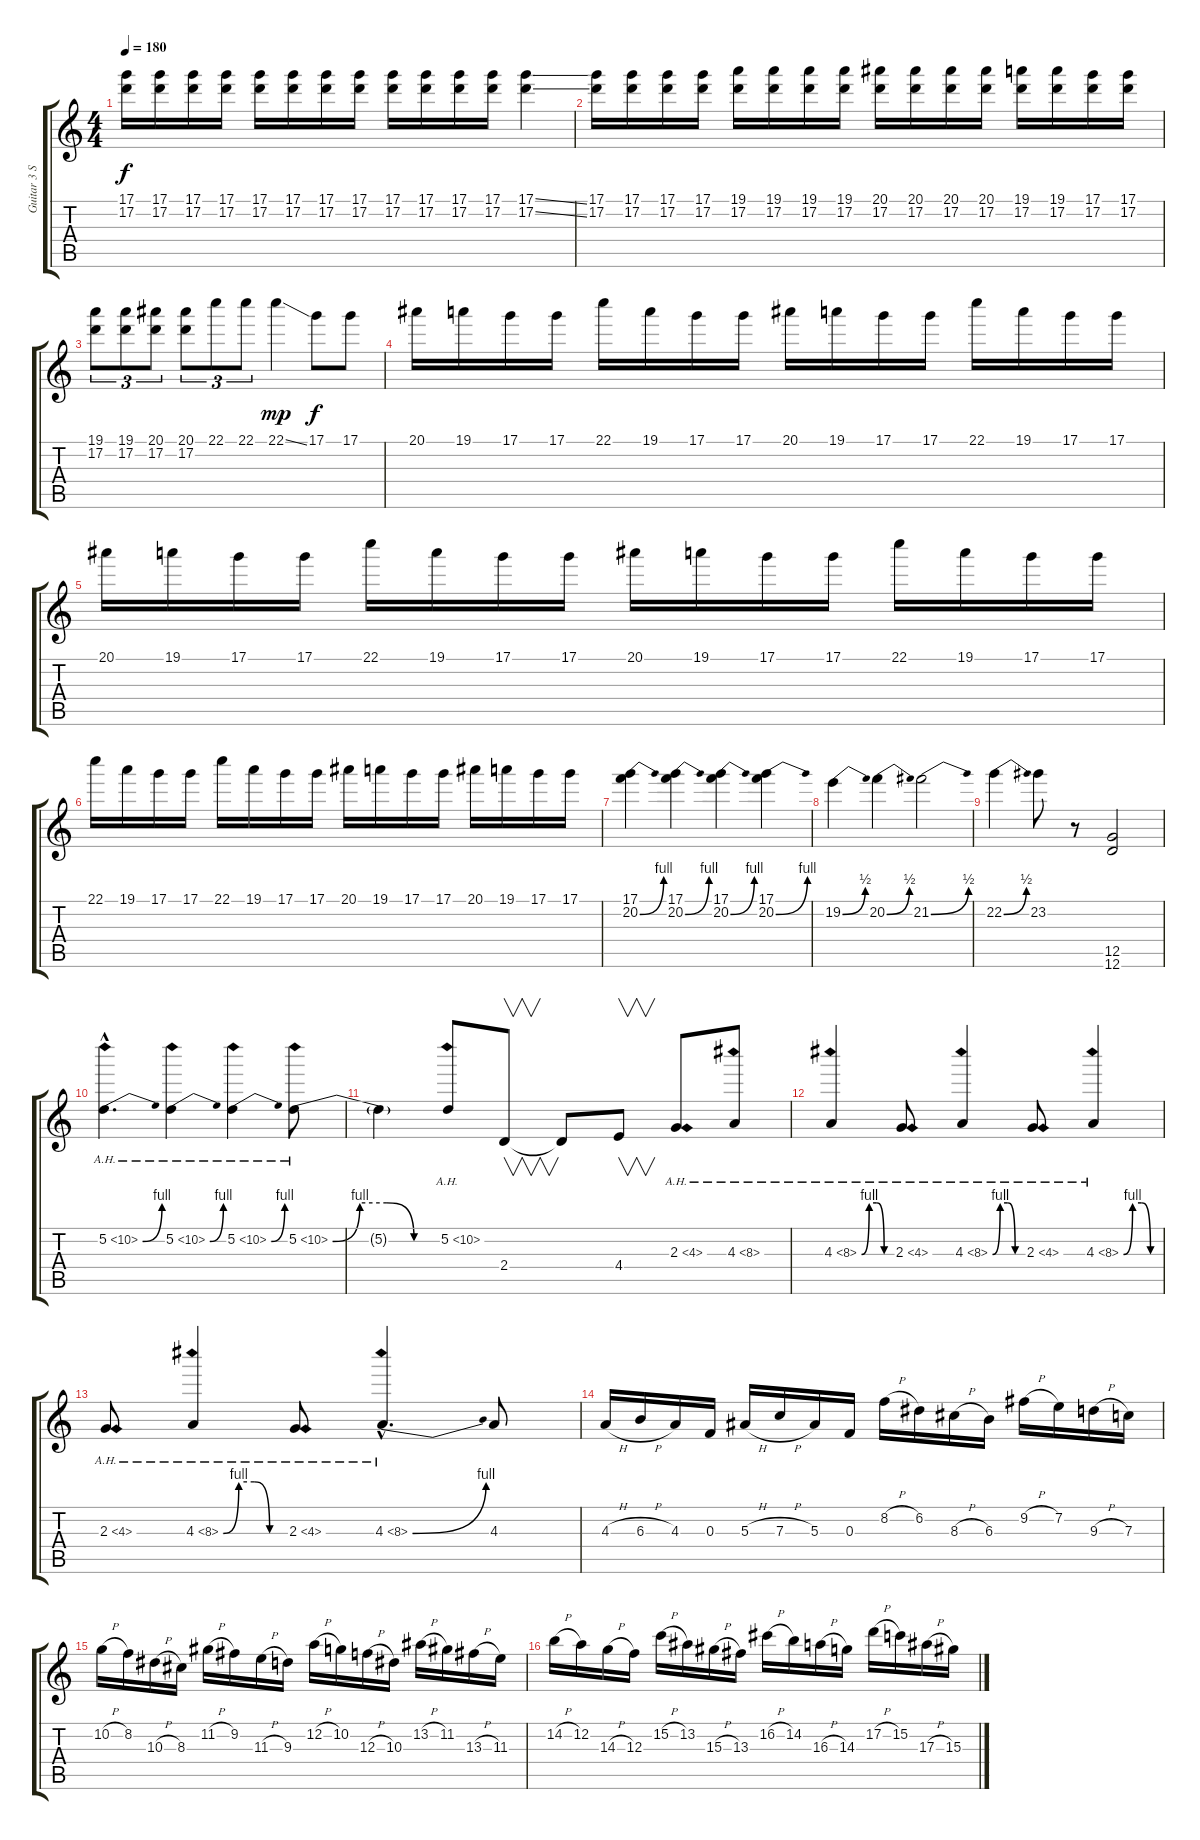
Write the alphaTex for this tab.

\track ("Guitar 3 Solo" "Guitar 3 S") {instrument distortionguitar}
\staff {score tabs}
\tuning (D4 A3 F3 C3 G2 D2) {hide}
\ts (4 4)
\tempo 180
\clef g2
\ks c
(17.1 17.2).16{dy f} (17.1 17.2).16 (17.1 17.2).16 (17.1 17.2).16 (17.1 17.2).16 (17.1 17.2).16 (17.1 17.2).16 (17.1 17.2).16 (17.1 17.2).16 (17.1 17.2).16 (17.1 17.2).16 (17.1 17.2).16 (17.1{ss} 17.2{ss}).4 |
(17.1 17.2).16 (17.1 17.2).16 (17.1 17.2).16 (17.1 17.2).16 (19.1 17.2).16 (19.1 17.2).16 (19.1 17.2).16 (19.1 17.2).16 (20.1 17.2).16 (20.1 17.2).16 (20.1 17.2).16 (20.1 17.2).16 (19.1 17.2).16 (19.1 17.2).16 (17.1 17.2).16 (17.1 17.2).16 |
(19.1 17.2).8{tu (3 2)} (19.1 17.2).8{tu (3 2)} (20.1 17.2).8{tu (3 2)} (20.1 17.2).8{tu (3 2)} 22.1.8{tu (3 2)} 22.1.8{tu (3 2)} 22.1{ss}.4{dy mp} 17.1.8{dy f} 17.1.8 |
20.1.16 19.1.16 17.1.16 17.1.16 22.1.16 19.1.16 17.1.16 17.1.16 20.1.16 19.1.16 17.1.16 17.1.16 22.1.16 19.1.16 17.1.16 17.1.16 |
20.1.16 19.1.16 17.1.16 17.1.16 22.1.16 19.1.16 17.1.16 17.1.16 20.1.16 19.1.16 17.1.16 17.1.16 22.1.16 19.1.16 17.1.16 17.1.16 |
22.1.16 19.1.16 17.1.16 17.1.16 22.1.16 19.1.16 17.1.16 17.1.16 20.1.16 19.1.16 17.1.16 17.1.16 20.1.16 19.1.16 17.1.16 17.1.16 |
(17.1 20.2{be (bend 0 0 60 4)}).4 (17.1 20.2{be (bend 0 0 60 4)}).4 (17.1 20.2{be (bend 0 0 60 4)}).4 (17.1 20.2{be (bend 0 0 60 4)}).4 |
19.2{be (bend 0 0 60 2)}.4 20.2{be (bend 0 0 60 2)}.4 21.2{be (bend 0 0 60 2)}.2 |
22.2{be (bend 0 0 60 2)}.4 23.2.8 r.8 (12.5 12.6).2 |
5.2{be (bend 0 0 60 4) ah 5 hac}.4{d} 5.2{be (bend 0 0 60 4) ah 5}.4 5.2{be (bend 0 0 60 4) ah 5}.4 5.2{be (custom 0 0 15 4 30 4 45 0 60 0) ah 5}.8 |
5.2{t}.4 5.2{ah 5}.8 2.4.8{v} 2.4{t}.8 4.4.8{v} 2.3{ah 2}.8 4.3{ah 4}.8 |
4.3{be (custom 0 0 15 4 30 4 45 0 60 0) ah 4}.4 2.3{ah 2}.8 4.3{be (custom 0 0 15 4 30 4 45 0 60 0) ah 4}.4 2.3{ah 2}.8 4.3{be (custom 0 0 15 4 30 4 45 0 60 0) ah 4}.4 |
2.3{ah 2}.8 4.3{be (custom 0 0 15 4 30 4 45 0 60 0) ah 4}.4 2.3{ah 2}.8 4.3{be (bend 0 0 60 4) ah 4 hac}.4{d} 4.3.8 |
4.3{h}.16 6.3{h}.16 4.3.16 0.3.16 5.3{h}.16 7.3{h}.16 5.3.16 0.3.16 8.2{h}.16 6.2.16 8.3{h}.16 6.3.16 9.2{h}.16 7.2.16 9.3{h}.16 7.3.16 |
10.2{h}.16 8.2.16 10.3{h}.16 8.3.16 11.2{h}.16 9.2.16 11.3{h}.16 9.3.16 12.2{h}.16 10.2.16 12.3{h}.16 10.3.16 13.2{h}.16 11.2.16 13.3{h}.16 11.3.16 |
14.2{h}.16 12.2.16 14.3{h}.16 12.3.16 15.2{h}.16 13.2.16 15.3{h}.16 13.3.16 16.2{h}.16 14.2.16 16.3{h}.16 14.3.16 17.2{h}.16 15.2.16 17.3{h}.16 15.3.16
